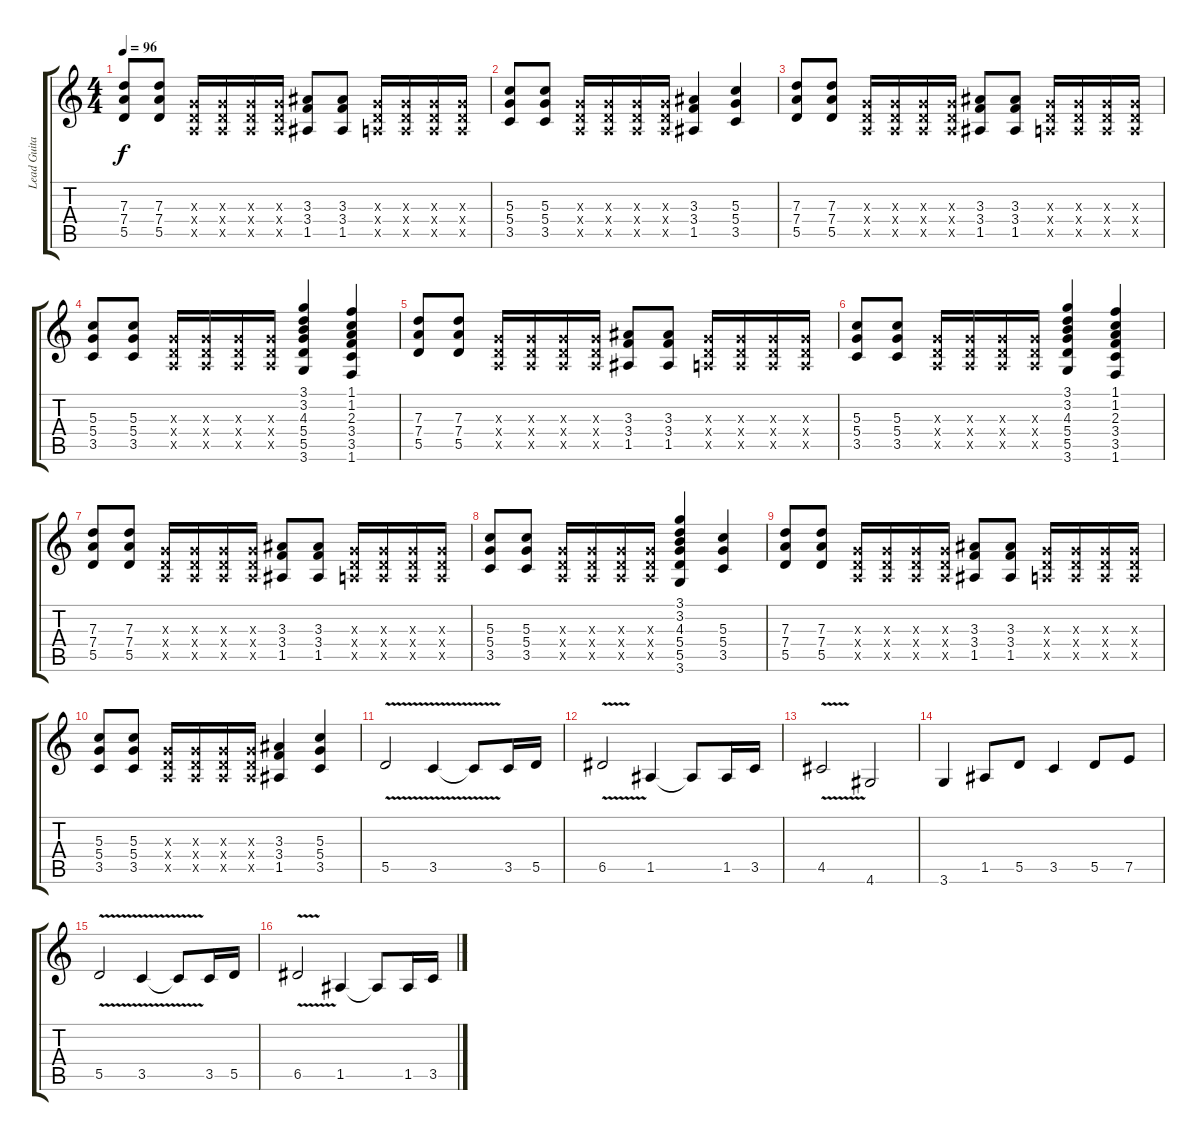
\track ("Lead Guitar" "Lead Guita") {instrument distortionguitar}
\staff {score tabs}
\tuning (E4 B3 G3 D3 A2 E2) {hide}
\ts (4 4)
\tempo 96
\clef g2
\ks c
(7.3 7.4 5.5).8{dy f} (7.3 7.4 5.5).8 (0.3{x} 0.4{x} 0.5{x}).16 (0.3{x} 0.4{x} 0.5{x}).16 (0.3{x} 0.4{x} 0.5{x}).16 (0.3{x} 0.4{x} 0.5{x}).16 (3.3 3.4 1.5).8 (3.3 3.4 1.5).8 (0.3{x} 0.4{x} 0.5{x}).16 (0.3{x} 0.4{x} 0.5{x}).16 (0.3{x} 0.4{x} 0.5{x}).16 (0.3{x} 0.4{x} 0.5{x}).16 |
(5.3 5.4 3.5).8 (5.3 5.4 3.5).8 (0.3{x} 0.4{x} 0.5{x}).16 (0.3{x} 0.4{x} 0.5{x}).16 (0.3{x} 0.4{x} 0.5{x}).16 (0.3{x} 0.4{x} 0.5{x}).16 (3.3 3.4 1.5).4 (5.3 5.4 3.5).4 |
(7.3 7.4 5.5).8 (7.3 7.4 5.5).8 (0.3{x} 0.4{x} 0.5{x}).16 (0.3{x} 0.4{x} 0.5{x}).16 (0.3{x} 0.4{x} 0.5{x}).16 (0.3{x} 0.4{x} 0.5{x}).16 (3.3 3.4 1.5).8 (3.3 3.4 1.5).8 (0.3{x} 0.4{x} 0.5{x}).16 (0.3{x} 0.4{x} 0.5{x}).16 (0.3{x} 0.4{x} 0.5{x}).16 (0.3{x} 0.4{x} 0.5{x}).16 |
(5.3 5.4 3.5).8 (5.3 5.4 3.5).8 (0.3{x} 0.4{x} 0.5{x}).16 (0.3{x} 0.4{x} 0.5{x}).16 (0.3{x} 0.4{x} 0.5{x}).16 (0.3{x} 0.4{x} 0.5{x}).16 (3.1 3.2 4.3 5.4 5.5 3.6).4 (1.1 1.2 2.3 3.4 3.5 1.6).4 |
(7.3 7.4 5.5).8 (7.3 7.4 5.5).8 (0.3{x} 0.4{x} 0.5{x}).16 (0.3{x} 0.4{x} 0.5{x}).16 (0.3{x} 0.4{x} 0.5{x}).16 (0.3{x} 0.4{x} 0.5{x}).16 (3.3 3.4 1.5).8 (3.3 3.4 1.5).8 (0.3{x} 0.4{x} 0.5{x}).16 (0.3{x} 0.4{x} 0.5{x}).16 (0.3{x} 0.4{x} 0.5{x}).16 (0.3{x} 0.4{x} 0.5{x}).16 |
(5.3 5.4 3.5).8 (5.3 5.4 3.5).8 (0.3{x} 0.4{x} 0.5{x}).16 (0.3{x} 0.4{x} 0.5{x}).16 (0.3{x} 0.4{x} 0.5{x}).16 (0.3{x} 0.4{x} 0.5{x}).16 (3.1 3.2 4.3 5.4 5.5 3.6).4 (1.1 1.2 2.3 3.4 3.5 1.6).4 |
(7.3 7.4 5.5).8 (7.3 7.4 5.5).8 (0.3{x} 0.4{x} 0.5{x}).16 (0.3{x} 0.4{x} 0.5{x}).16 (0.3{x} 0.4{x} 0.5{x}).16 (0.3{x} 0.4{x} 0.5{x}).16 (3.3 3.4 1.5).8 (3.3 3.4 1.5).8 (0.3{x} 0.4{x} 0.5{x}).16 (0.3{x} 0.4{x} 0.5{x}).16 (0.3{x} 0.4{x} 0.5{x}).16 (0.3{x} 0.4{x} 0.5{x}).16 |
(5.3 5.4 3.5).8 (5.3 5.4 3.5).8 (0.3{x} 0.4{x} 0.5{x}).16 (0.3{x} 0.4{x} 0.5{x}).16 (0.3{x} 0.4{x} 0.5{x}).16 (0.3{x} 0.4{x} 0.5{x}).16 (3.1 3.2 4.3 5.4 5.5 3.6).4 (5.3 5.4 3.5).4 |
(7.3 7.4 5.5).8 (7.3 7.4 5.5).8 (0.3{x} 0.4{x} 0.5{x}).16 (0.3{x} 0.4{x} 0.5{x}).16 (0.3{x} 0.4{x} 0.5{x}).16 (0.3{x} 0.4{x} 0.5{x}).16 (3.3 3.4 1.5).8 (3.3 3.4 1.5).8 (0.3{x} 0.4{x} 0.5{x}).16 (0.3{x} 0.4{x} 0.5{x}).16 (0.3{x} 0.4{x} 0.5{x}).16 (0.3{x} 0.4{x} 0.5{x}).16 |
(5.3 5.4 3.5).8 (5.3 5.4 3.5).8 (0.3{x} 0.4{x} 0.5{x}).16 (0.3{x} 0.4{x} 0.5{x}).16 (0.3{x} 0.4{x} 0.5{x}).16 (0.3{x} 0.4{x} 0.5{x}).16 (3.3 3.4 1.5).4 (5.3 5.4 3.5).4 |
5.5{v}.2{volume 15} 3.5{v}.4 3.5{t}.8 3.5.16 5.5.16 |
6.5{v}.2 1.5.4 1.5{t}.8 1.5.16 3.5.16 |
4.5{v}.2 4.6.2 |
3.6.4 1.5.8 5.5.8 3.5.4 5.5.8 7.5.8 |
5.5{v}.2 3.5{v}.4 3.5{t}.8 3.5.16 5.5.16 |
6.5{v}.2 1.5.4 1.5{t}.8 1.5.16 3.5.16
